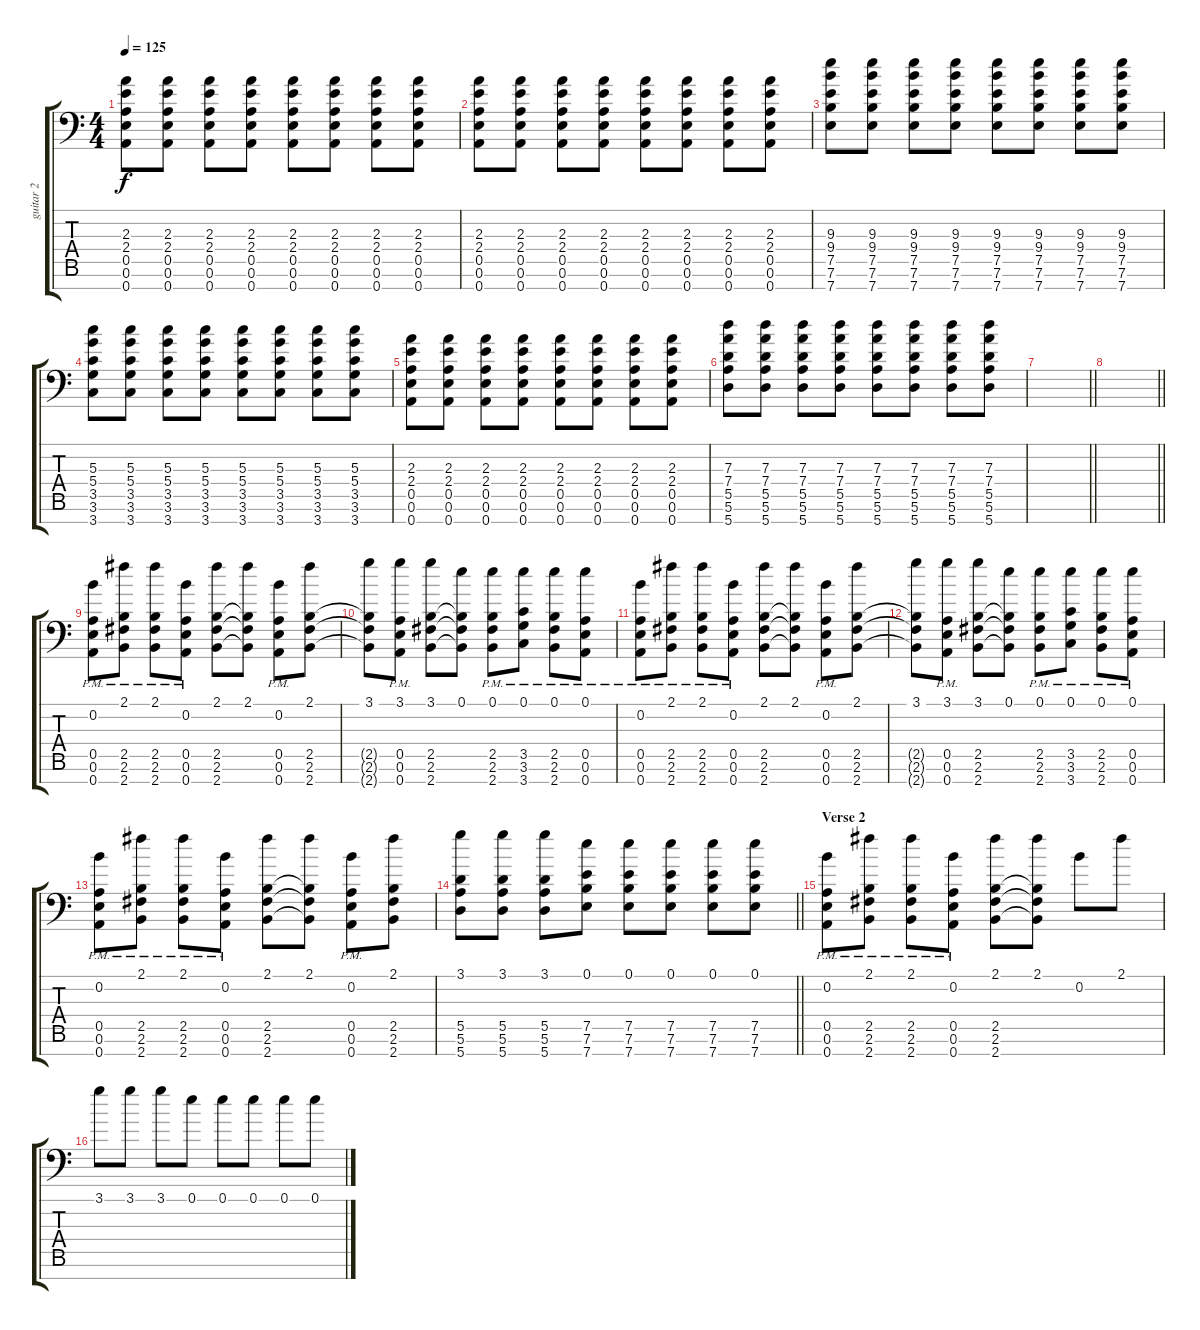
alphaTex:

\track ("guitar 2" "guitar 2") {instrument distortionguitar}
\staff {score tabs}
\tuning (E4 B3 G3 D3 A2 E2 A1) {hide}
\ts (4 4)
\tempo 125
\clef f4
\ks c
(2.3 2.4 0.5 0.6 0.7).8{dy f} (2.3 2.4 0.5 0.6 0.7).8 (2.3 2.4 0.5 0.6 0.7).8 (2.3 2.4 0.5 0.6 0.7).8 (2.3 2.4 0.5 0.6 0.7).8 (2.3 2.4 0.5 0.6 0.7).8 (2.3 2.4 0.5 0.6 0.7).8 (2.3 2.4 0.5 0.6 0.7).8 |
(2.3 2.4 0.5 0.6 0.7).8 (2.3 2.4 0.5 0.6 0.7).8 (2.3 2.4 0.5 0.6 0.7).8 (2.3 2.4 0.5 0.6 0.7).8 (2.3 2.4 0.5 0.6 0.7).8 (2.3 2.4 0.5 0.6 0.7).8 (2.3 2.4 0.5 0.6 0.7).8 (2.3 2.4 0.5 0.6 0.7).8 |
(9.3 9.4 7.5 7.6 7.7).8 (9.3 9.4 7.5 7.6 7.7).8 (9.3 9.4 7.5 7.6 7.7).8 (9.3 9.4 7.5 7.6 7.7).8 (9.3 9.4 7.5 7.6 7.7).8 (9.3 9.4 7.5 7.6 7.7).8 (9.3 9.4 7.5 7.6 7.7).8 (9.3 9.4 7.5 7.6 7.7).8 |
(5.3 5.4 3.5 3.6 3.7).8 (5.3 5.4 3.5 3.6 3.7).8 (5.3 5.4 3.5 3.6 3.7).8 (5.3 5.4 3.5 3.6 3.7).8 (5.3 5.4 3.5 3.6 3.7).8 (5.3 5.4 3.5 3.6 3.7).8 (5.3 5.4 3.5 3.6 3.7).8 (5.3 5.4 3.5 3.6 3.7).8 |
(2.3 2.4 0.5 0.6 0.7).8 (2.3 2.4 0.5 0.6 0.7).8 (2.3 2.4 0.5 0.6 0.7).8 (2.3 2.4 0.5 0.6 0.7).8 (2.3 2.4 0.5 0.6 0.7).8 (2.3 2.4 0.5 0.6 0.7).8 (2.3 2.4 0.5 0.6 0.7).8 (2.3 2.4 0.5 0.6 0.7).8 |
(7.3 7.4 5.5 5.6 5.7).8 (7.3 7.4 5.5 5.6 5.7).8 (7.3 7.4 5.5 5.6 5.7).8 (7.3 7.4 5.5 5.6 5.7).8 (7.3 7.4 5.5 5.6 5.7).8 (7.3 7.4 5.5 5.6 5.7).8 (7.3 7.4 5.5 5.6 5.7).8 (7.3 7.4 5.5 5.6 5.7).8 |
\barLineRight lightlight
|
\barLineRight lightlight
|
(0.2 0.5{pm} 0.6{pm} 0.7{pm}).8 (2.1 2.5{pm} 2.6{pm} 2.7{pm}).8 (2.1 2.5{pm} 2.6{pm} 2.7{pm}).8 (0.2 0.5{pm} 0.6{pm} 0.7{pm}).8 (2.1 2.5 2.6 2.7).8 (2.1 2.5{t} 2.6{t} 2.7{t}).8 (0.2 0.5{pm} 0.6{pm} 0.7{pm}).8 (2.1 2.5 2.6 2.7).8 |
(3.1 2.5{t} 2.6{t} 2.7{t}).8 (3.1 0.5{pm} 0.6{pm} 0.7{pm}).8 (3.1 2.5 2.6 2.7).8 (0.1 2.5{t} 2.6{t} 2.7{t}).8 (0.1 2.5{pm} 2.6{pm} 2.7{pm}).8 (0.1 3.5{pm} 3.6{pm} 3.7{pm}).8 (0.1 2.5{pm} 2.6{pm} 2.7{pm}).8 (0.1 0.5{pm} 0.6{pm} 0.7{pm}).8 |
(0.2 0.5{pm} 0.6{pm} 0.7{pm}).8 (2.1 2.5{pm} 2.6{pm} 2.7{pm}).8 (2.1 2.5{pm} 2.6{pm} 2.7{pm}).8 (0.2 0.5{pm} 0.6{pm} 0.7{pm}).8 (2.1 2.5 2.6 2.7).8 (2.1 2.5{t} 2.6{t} 2.7{t}).8 (0.2 0.5{pm} 0.6{pm} 0.7{pm}).8 (2.1 2.5 2.6 2.7).8 |
(3.1 2.5{t} 2.6{t} 2.7{t}).8 (3.1 0.5{pm} 0.6{pm} 0.7{pm}).8 (3.1 2.5 2.6 2.7).8 (0.1 2.5{t} 2.6{t} 2.7{t}).8 (0.1 2.5{pm} 2.6{pm} 2.7{pm}).8 (0.1 3.5{pm} 3.6{pm} 3.7{pm}).8 (0.1 2.5{pm} 2.6{pm} 2.7{pm}).8 (0.1 0.5{pm} 0.6{pm} 0.7{pm}).8 |
(0.2 0.5{pm} 0.6{pm} 0.7{pm}).8 (2.1 2.5{pm} 2.6{pm} 2.7{pm}).8 (2.1 2.5{pm} 2.6{pm} 2.7{pm}).8 (0.2 0.5{pm} 0.6{pm} 0.7{pm}).8 (2.1 2.5 2.6 2.7).8 (2.1 2.5{t} 2.6{t} 2.7{t}).8 (0.2 0.5{pm} 0.6{pm} 0.7{pm}).8 (2.1 2.5 2.6 2.7).8 |
\barLineRight lightlight
(3.1 5.5 5.6 5.7).8 (3.1 5.5 5.6 5.7).8 (3.1 5.5 5.6 5.7).8 (0.1 7.5 7.6 7.7).8 (0.1 7.5 7.6 7.7).8 (0.1 7.5 7.6 7.7).8 (0.1 7.5 7.6 7.7).8 (0.1 7.5 7.6 7.7).8 |
\section ("" "Verse 2")
(0.2 0.5{pm} 0.6{pm} 0.7{pm}).8 (2.1 2.5{pm} 2.6{pm} 2.7{pm}).8 (2.1 2.5{pm} 2.6{pm} 2.7{pm}).8 (0.2 0.5{pm} 0.6{pm} 0.7{pm}).8 (2.1 2.5 2.6 2.7).8 (2.1 2.5{t} 2.6{t} 2.7{t}).8 0.2.8 2.1.8 |
3.1.8 3.1.8 3.1.8 0.1.8 0.1.8 0.1.8 0.1.8 0.1.8
